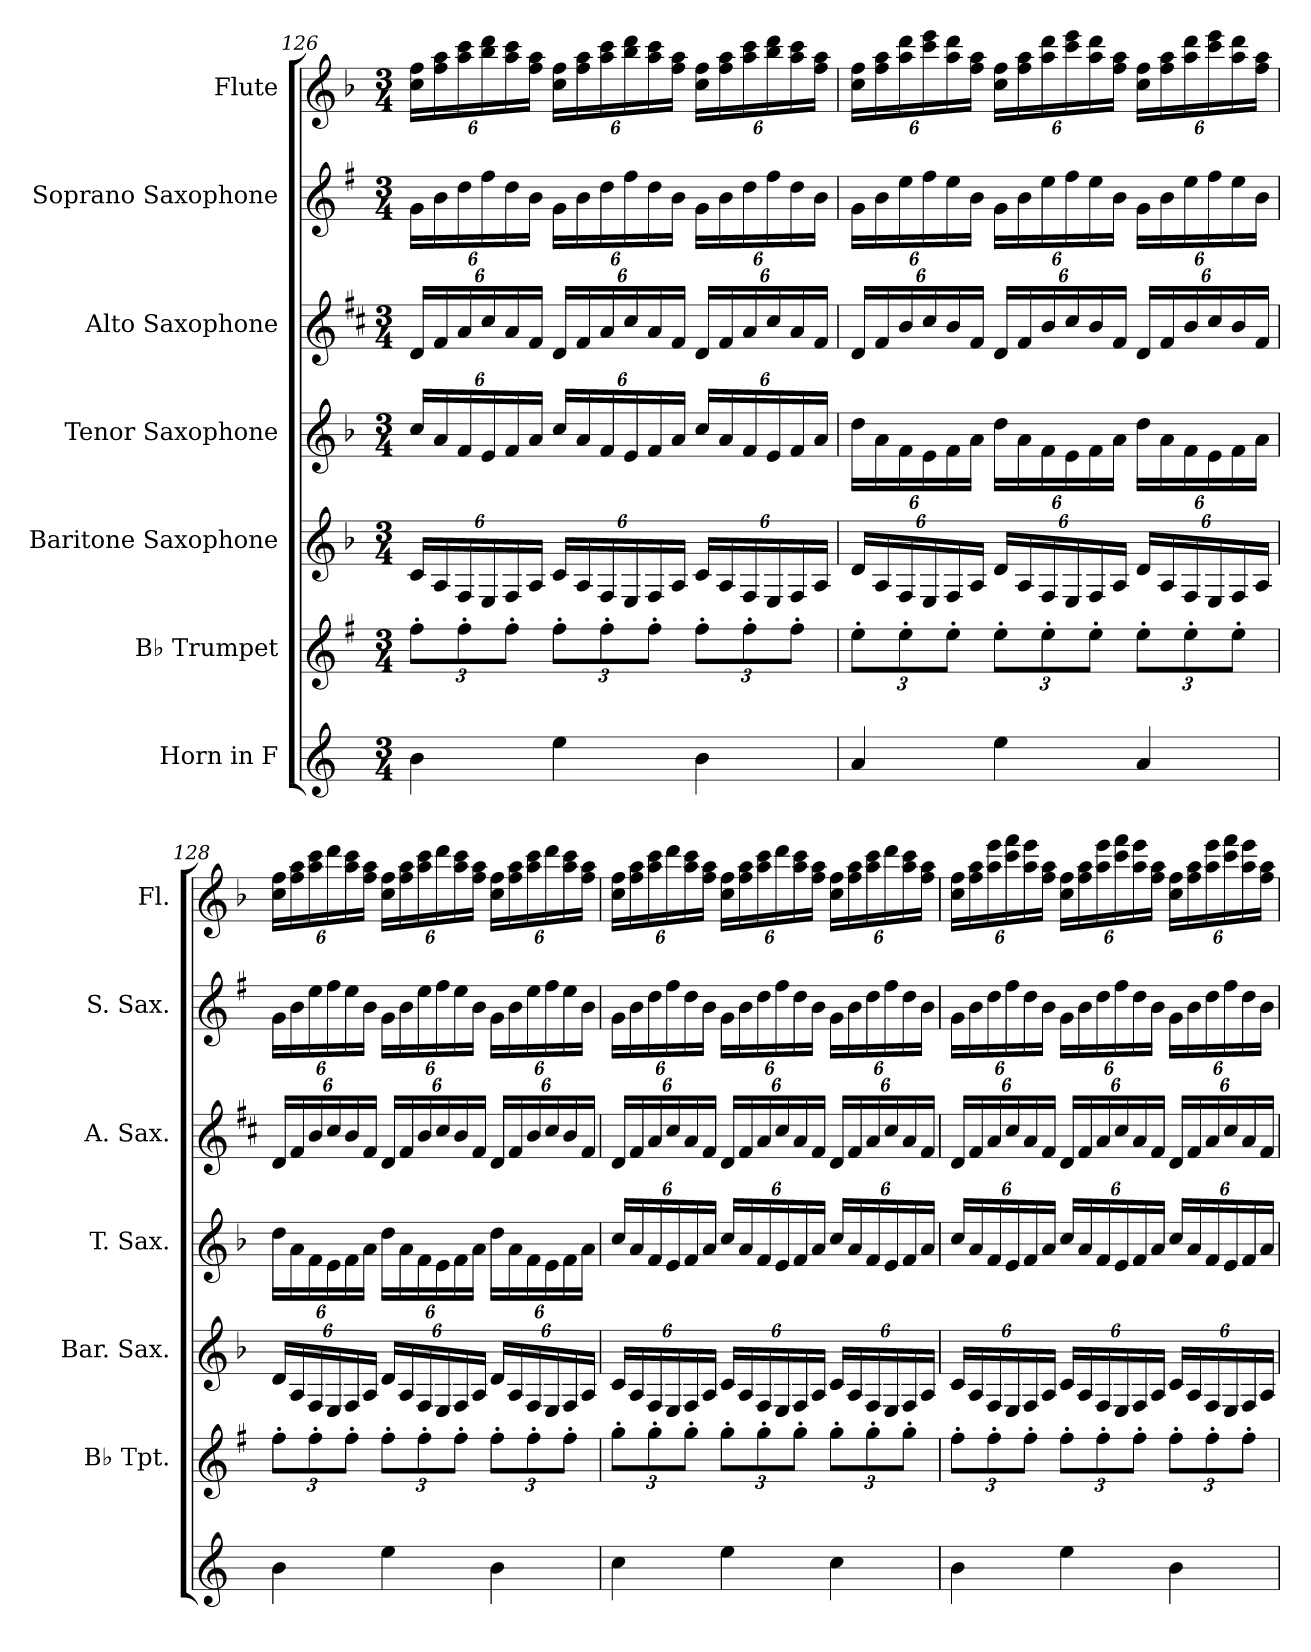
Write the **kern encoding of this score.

**kern	**kern	**kern	**kern	**kern	**kern	**kern
*part7	*part6	*part5	*part4	*part3	*part2	*part1
*staff7	*staff6	*staff5	*staff4	*staff3	*staff2	*staff1
*I"Horn in F	*I"B♭ Trumpet	*I"Baritone Saxophone	*I"Tenor Saxophone	*I"Alto Saxophone	*I"Soprano Saxophone	*I"Flute
*	*I'B♭ Tpt.	*I'Bar. Sax.	*I'T. Sax.	*I'A. Sax.	*I'S. Sax.	*I'Fl.
!!LO:PB:g=z
*clefG2	*clefG2	*clefG2	*clefG2	*clefG2	*clefG2	*clefG2
*ITrd4c7	*ITrd1c2	*ITrd12c21	*ITrd8c14	*ITrd5c9	*ITrd1c2	*
*k[b-]	*k[b-]	*k[b-]	*k[b-]	*k[b-]	*k[b-]	*k[b-]
*M3/4	*M3/4	*M3/4	*M3/4	*M3/4	*M3/4	*M3/4
*	*Xbrackettup	*Xbrackettup	*Xbrackettup	*Xbrackettup	*Xbrackettup	*Xbrackettup
=126	=126	=126	=126	=126	=126	=126
4e\	12ee'\L	24C/LL	24c/LL	24F/LL	24f\LL	24cc\ 24ff\LL
.	.	24AA/	24A/	24A/	24a\	24ff\ 24aa\
.	12ee'\	24FF/	24F/	24c/	24cc\	24aa\ 24ccc\
.	.	24EE/	24E/	24e/	24ee\	24bb-\ 24ddd\
.	12ee'\J	24FF/	24F/	24c/	24cc\	24aa\ 24ccc\
.	.	24AA/JJ	24A/JJ	24A/JJ	24a\JJ	24ff\ 24aa\JJ
4a\	12ee'\L	24C/LL	24c/LL	24F/LL	24f\LL	24cc\ 24ff\LL
.	.	24AA/	24A/	24A/	24a\	24ff\ 24aa\
.	12ee'\	24FF/	24F/	24c/	24cc\	24aa\ 24ccc\
.	.	24EE/	24E/	24e/	24ee\	24bb-\ 24ddd\
.	12ee'\J	24FF/	24F/	24c/	24cc\	24aa\ 24ccc\
.	.	24AA/JJ	24A/JJ	24A/JJ	24a\JJ	24ff\ 24aa\JJ
4e\	12ee'\L	24C/LL	24c/LL	24F/LL	24f\LL	24cc\ 24ff\LL
.	.	24AA/	24A/	24A/	24a\	24ff\ 24aa\
.	12ee'\	24FF/	24F/	24c/	24cc\	24aa\ 24ccc\
.	.	24EE/	24E/	24e/	24ee\	24bb-\ 24ddd\
.	12ee'\J	24FF/	24F/	24c/	24cc\	24aa\ 24ccc\
.	.	24AA/JJ	24A/JJ	24A/JJ	24a\JJ	24ff\ 24aa\JJ
=127	=127	=127	=127	=127	=127	=127
4d/	12dd'\L	24D/LL	24d\LL	24F/LL	24f\LL	24cc\ 24ff\LL
.	.	24AA/	24A\	24A/	24a\	24ff\ 24aa\
.	12dd'\	24FF/	24F\	24d/	24dd\	24aa\ 24ddd\
.	.	24EE/	24E\	24e/	24ee\	24ccc\ 24eee\
.	12dd'\J	24FF/	24F\	24d/	24dd\	24aa\ 24ddd\
.	.	24AA/JJ	24A\JJ	24A/JJ	24a\JJ	24ff\ 24aa\JJ
4a\	12dd'\L	24D/LL	24d\LL	24F/LL	24f\LL	24cc\ 24ff\LL
.	.	24AA/	24A\	24A/	24a\	24ff\ 24aa\
.	12dd'\	24FF/	24F\	24d/	24dd\	24aa\ 24ddd\
.	.	24EE/	24E\	24e/	24ee\	24ccc\ 24eee\
.	12dd'\J	24FF/	24F\	24d/	24dd\	24aa\ 24ddd\
.	.	24AA/JJ	24A\JJ	24A/JJ	24a\JJ	24ff\ 24aa\JJ
4d/	12dd'\L	24D/LL	24d\LL	24F/LL	24f\LL	24cc\ 24ff\LL
.	.	24AA/	24A\	24A/	24a\	24ff\ 24aa\
.	12dd'\	24FF/	24F\	24d/	24dd\	24aa\ 24ddd\
.	.	24EE/	24E\	24e/	24ee\	24ccc\ 24eee\
.	12dd'\J	24FF/	24F\	24d/	24dd\	24aa\ 24ddd\
.	.	24AA/JJ	24A\JJ	24A/JJ	24a\JJ	24ff\ 24aa\JJ
!!LO:PB:g=z
=128	=128	=128	=128	=128	=128	=128
4e\	12ee'\L	24D/LL	24d\LL	24F/LL	24f\LL	24cc\ 24ff\LL
.	.	24AA/	24A\	24A/	24a\	24ff\ 24aa\
.	12ee'\	24FF/	24F\	24d/	24dd\	24aa\ 24ccc\
.	.	24EE/	24E\	24e/	24ee\	24ddd\
.	12ee'\J	24FF/	24F\	24d/	24dd\	24aa\ 24ccc\
.	.	24AA/JJ	24A\JJ	24A/JJ	24a\JJ	24ff\ 24aa\JJ
4a\	12ee'\L	24D/LL	24d\LL	24F/LL	24f\LL	24cc\ 24ff\LL
.	.	24AA/	24A\	24A/	24a\	24ff\ 24aa\
.	12ee'\	24FF/	24F\	24d/	24dd\	24aa\ 24ccc\
.	.	24EE/	24E\	24e/	24ee\	24ddd\
.	12ee'\J	24FF/	24F\	24d/	24dd\	24aa\ 24ccc\
.	.	24AA/JJ	24A\JJ	24A/JJ	24a\JJ	24ff\ 24aa\JJ
4e\	12ee'\L	24D/LL	24d\LL	24F/LL	24f\LL	24cc\ 24ff\LL
.	.	24AA/	24A\	24A/	24a\	24ff\ 24aa\
.	12ee'\	24FF/	24F\	24d/	24dd\	24aa\ 24ccc\
.	.	24EE/	24E\	24e/	24ee\	24ddd\
.	12ee'\J	24FF/	24F\	24d/	24dd\	24aa\ 24ccc\
.	.	24AA/JJ	24A\JJ	24A/JJ	24a\JJ	24ff\ 24aa\JJ
=129	=129	=129	=129	=129	=129	=129
4f\	12ff'\L	24C/LL	24c/LL	24F/LL	24f\LL	24cc\ 24ff\LL
.	.	24AA/	24A/	24A/	24a\	24ff\ 24aa\
.	12ff'\	24FF/	24F/	24c/	24cc\	24aa\ 24ccc\
.	.	24EE/	24E/	24e/	24ee\	24ddd\
.	12ff'\J	24FF/	24F/	24c/	24cc\	24aa\ 24ccc\
.	.	24AA/JJ	24A/JJ	24A/JJ	24a\JJ	24ff\ 24aa\JJ
4a\	12ff'\L	24C/LL	24c/LL	24F/LL	24f\LL	24cc\ 24ff\LL
.	.	24AA/	24A/	24A/	24a\	24ff\ 24aa\
.	12ff'\	24FF/	24F/	24c/	24cc\	24aa\ 24ccc\
.	.	24EE/	24E/	24e/	24ee\	24ddd\
.	12ff'\J	24FF/	24F/	24c/	24cc\	24aa\ 24ccc\
.	.	24AA/JJ	24A/JJ	24A/JJ	24a\JJ	24ff\ 24aa\JJ
4f\	12ff'\L	24C/LL	24c/LL	24F/LL	24f\LL	24cc\ 24ff\LL
.	.	24AA/	24A/	24A/	24a\	24ff\ 24aa\
.	12ff'\	24FF/	24F/	24c/	24cc\	24aa\ 24ccc\
.	.	24EE/	24E/	24e/	24ee\	24ddd\
.	12ff'\J	24FF/	24F/	24c/	24cc\	24aa\ 24ccc\
.	.	24AA/JJ	24A/JJ	24A/JJ	24a\JJ	24ff\ 24aa\JJ
!!LO:PB:g=z
=130	=130	=130	=130	=130	=130	=130
4e\	12ee'\L	24C/LL	24c/LL	24F/LL	24f\LL	24cc\ 24ff\LL
.	.	24AA/	24A/	24A/	24a\	24ff\ 24aa\
.	12ee'\	24FF/	24F/	24c/	24cc\	24aa\ 24eee\
.	.	24EE/	24E/	24e/	24ee\	24ccc\ 24fff\
.	12ee'\J	24FF/	24F/	24c/	24cc\	24aa\ 24eee\
.	.	24AA/JJ	24A/JJ	24A/JJ	24a\JJ	24ff\ 24aa\JJ
4a\	12ee'\L	24C/LL	24c/LL	24F/LL	24f\LL	24cc\ 24ff\LL
.	.	24AA/	24A/	24A/	24a\	24ff\ 24aa\
.	12ee'\	24FF/	24F/	24c/	24cc\	24aa\ 24eee\
.	.	24EE/	24E/	24e/	24ee\	24ccc\ 24fff\
.	12ee'\J	24FF/	24F/	24c/	24cc\	24aa\ 24eee\
.	.	24AA/JJ	24A/JJ	24A/JJ	24a\JJ	24ff\ 24aa\JJ
4e\	12ee'\L	24C/LL	24c/LL	24F/LL	24f\LL	24cc\ 24ff\LL
.	.	24AA/	24A/	24A/	24a\	24ff\ 24aa\
.	12ee'\	24FF/	24F/	24c/	24cc\	24aa\ 24eee\
.	.	24EE/	24E/	24e/	24ee\	24ccc\ 24fff\
.	12ee'\J	24FF/	24F/	24c/	24cc\	24aa\ 24eee\
.	.	24AA/JJ	24A/JJ	24A/JJ	24a\JJ	24ff\ 24aa\JJ
=	=	=	=	=	=	=
*-	*-	*-	*-	*-	*-	*-
